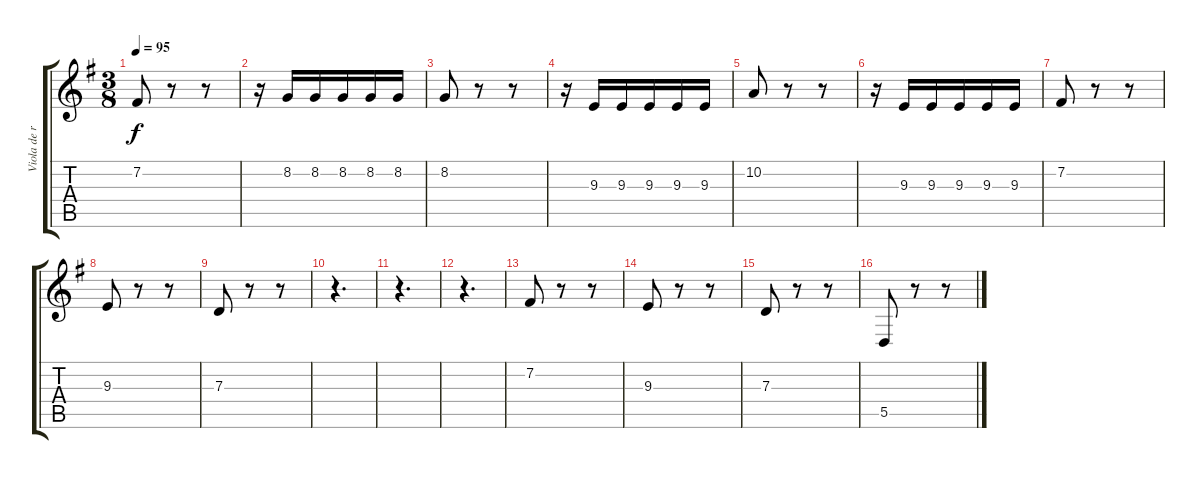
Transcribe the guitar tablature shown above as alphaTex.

\track ("Viola de ripieno" "Viola de r") {instrument viola}
\staff {score tabs}
\tuning (E4 B3 G3 D3 A2 E2) {hide}
\ts (3 8)
\tempo 95
\clef g2
\ks g
7.2.8{dy f} r.8 r.8 |
r.16 8.2.16{beam merge} 8.2.16 8.2.16{beam merge} 8.2.16 8.2.16 |
8.2.8 r.8 r.8 |
r.16 9.3.16{beam merge} 9.3.16 9.3.16{beam merge} 9.3.16 9.3.16 |
10.2.8 r.8 r.8 |
r.16 9.3.16{beam merge} 9.3.16 9.3.16{beam merge} 9.3.16 9.3.16 |
7.2.8 r.8 r.8 |
9.3.8 r.8 r.8 |
7.3.8 r.8 r.8 |
r.4{d} |
r.4{d} |
r.4{d} |
7.2.8 r.8 r.8 |
9.3.8 r.8 r.8 |
7.3.8 r.8 r.8 |
5.5.8 r.8 r.8
